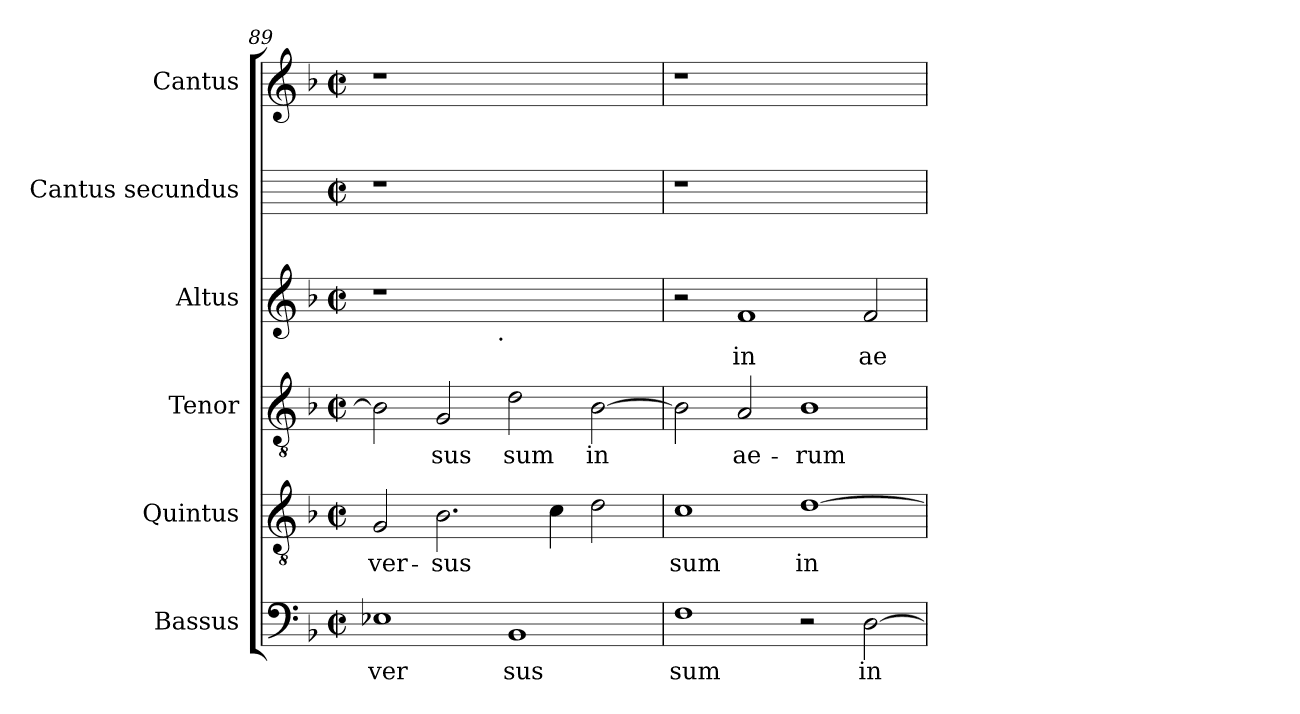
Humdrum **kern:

**kern	**text	**kern	**text	**kern	**text	**kern	**text	**kern	**kern
*part6	*part6	*part5	*part5	*part4	*part4	*part3	*part3	*part2	*part1
*staff6	*staff6	*staff5	*staff5	*staff4	*staff4	*staff3	*staff3	*staff2	*staff1
*I"Bassus	*	*I"Quintus	*	*I"Tenor	*	*I"Altus	*	*I"Cantus  secundus	*I"Cantus
*I'B	*	*I'Q	*	*I'T	*	*I'A	*	*	*I'C
*clefF4	*	*clefGv2	*	*clefGv2	*	*clefG2	*	*	*clefG2
*k[b-]	*	*k[b-]	*	*k[b-]	*	*k[b-]	*	*k[]	*k[b-]
*F:	*	*F:	*	*F:	*	*F:	*	*C:	*F:
*M2/2	*	*M2/2	*	*M2/2	*	*M2/2	*	*M2/2	*M2/2
*met(c|)	*	*met(c|)	*	*met(c|)	*	*met(c|)	*	*met(c|)	*met(c|)
=89	=89	=89	=89	=89	=89	=89	=89	=89	=89
!	!LO:LY:b:cj	!	!LO:LY:b:cj	!	!LO:LY:b:cj	!	!	!	!
*	*	*	*	*	*	*^	*	*	*
1E-X	ver	2G/	-ver-	2B-\]	--	1r	2ryy	.	1r	1r
!	!	!	!LO:LY:b:cj	!	!LO:LY:b:cj	!	!	!	!	!
.	.	2.B-\	-sus	2G/	-sus	.	4...ryy	.	.	.
!	!	!	!	!	!	!	!LO:TX:b:t=.	!	!	!
.	.	.	.	.	.	.	1ryy	.	.	.
!	!LO:LY:b:cj	!	!	!	!LO:LY:b:cj	!	!	!	!	!
1BB-	sus	.	.	2d\	sum	1ryy	.	.	1ryy	1ryy
!	!	!	!LO:LY:b:cj	!	!	!	!	!	!	!
.	.	4c\	.	.	.	.	.	.	.	.
!	!	!	!LO:LY:b:cj	!	!LO:LY:b:cj	!	!	!	!	!
.	.	2d\	.	[>2B-\	in	.	.	.	.	.
.	.	.	.	.	.	.	32ryy	.	.	.
=90	=90	=90	=90	=90	=90	=90	=90	=90	=90	=90
!	!LO:LY:b:cj	!	!LO:LY:b:cj	!	!LO:LY:b:cj	!	!	!	!	!
*	*	*	*	*	*	*v	*v	*	*	*
1F	sum	1c	sum	2B-\]	.	2r	.	1r	1r
!	!	!	!	!	!LO:LY:b:cj	!	!LO:LY:b:cj	!	!
.	.	.	.	2A/	ae-	1f	in	.	.
!	!	!	!LO:LY:b:cj	!	!LO:LY:b:cj	!	!	!	!
2r	.	[>1d	in	1B-	-rum-	.	.	1ryy	1ryy
!	!LO:LY:b:cj	!	!	!	!	!	!LO:LY:b:cj	!	!
[>2D\	in	.	.	.	.	2f/	ae	.	.
=	=	=	=	=	=	=	=	=	=
*-	*-	*-	*-	*-	*-	*-	*-	*-	*-
